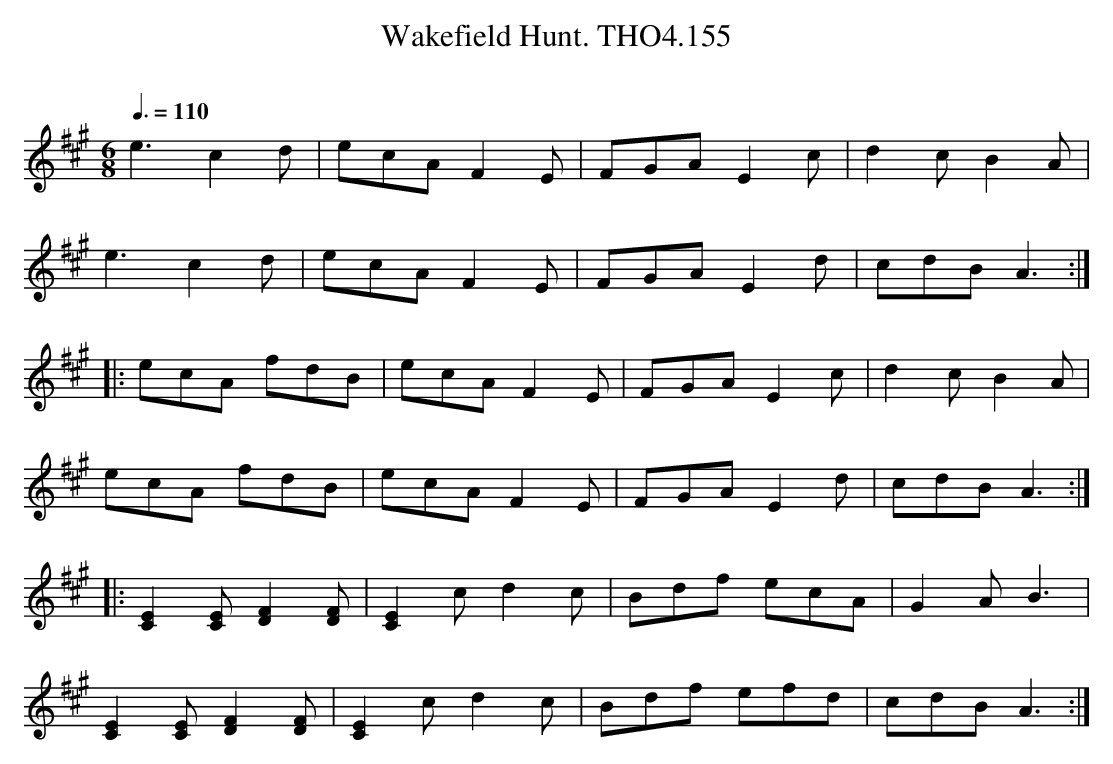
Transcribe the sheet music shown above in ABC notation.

X:1
T:Wakefield Hunt. THO4.155
O:
M:6/8
L:1/8
Q:3/8=110
K:A
e3 c2 d|ecA F2 E|FGA E2 c|d2 c B2 A|
e3 c2 d|ecA F2 E|FGA E2 d|cdB A3:|
|:ecA fdB|ecA F2 E|FGA E2 c|d2 c B2 A|
ecA fdB|ecA F2 E|FGA E2 d|cdB A3:|
|:[E2C2][EC][F2D2][FD]|[E2C2]c d2 c|Bdf ecA|G2 A B3|
[E2C2][EC][F2D2][FD]|[E2C2]c d2 c|Bdf efd|cdB A3:|
